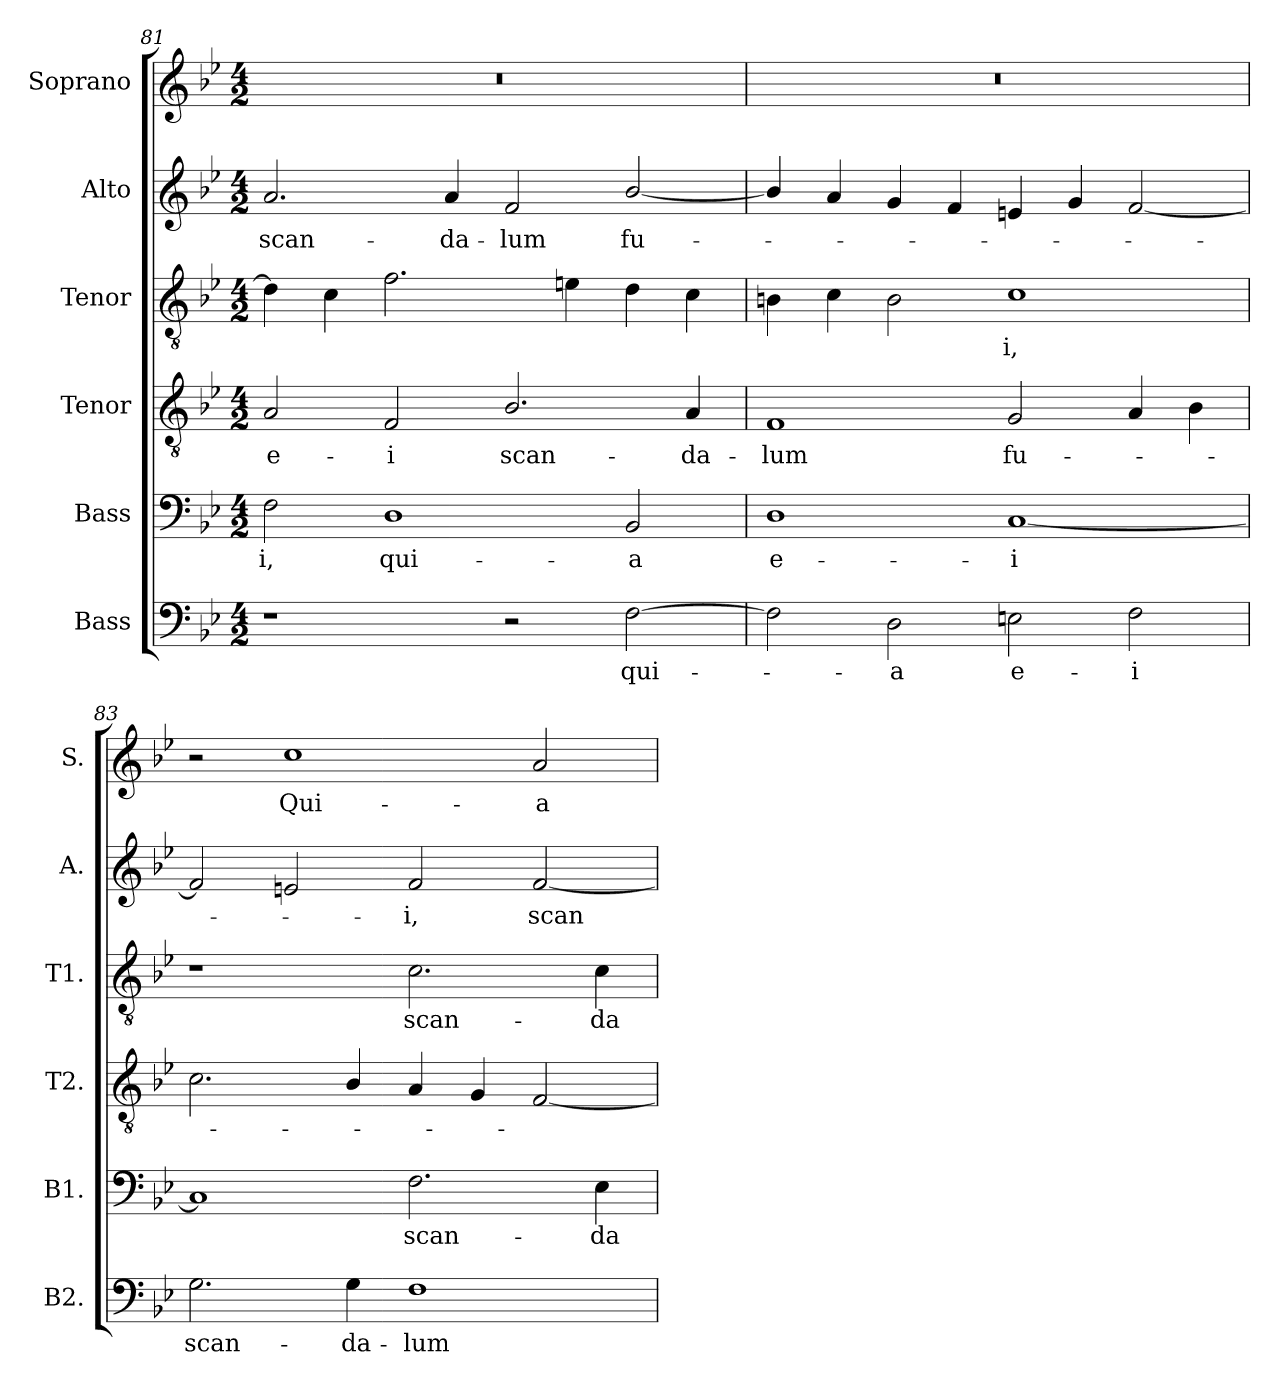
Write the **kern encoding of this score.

**kern	**text	**kern	**text	**kern	**text	**kern	**text	**kern	**text	**kern	**text
*part6	*part6	*part5	*part5	*part4	*part4	*part3	*part3	*part2	*part2	*part1	*part1
*staff6	*staff6	*staff5	*staff5	*staff4	*staff4	*staff3	*staff3	*staff2	*staff2	*staff1	*staff1
*I"Bass	*	*I"Bass	*	*I"Tenor	*	*I"Tenor	*	*I"Alto	*	*I"Soprano	*
*I'B2.	*	*I'B1.	*	*I'T2.	*	*I'T1.	*	*I'A.	*	*I'S.	*
!!LO:PB:g=z
*clefF4	*	*clefF4	*	*clefGv2	*	*clefGv2	*	*clefG2	*	*clefG2	*
*	*	*	*	*ITrd7c12	*	*ITrd7c12	*	*	*	*	*
*k[b-e-]	*	*k[b-e-]	*	*k[b-e-]	*	*k[b-e-]	*	*k[b-e-]	*	*k[b-e-]	*
*B-:	*	*B-:	*	*B-:	*	*B-:	*	*B-:	*	*B-:	*
*M4/2	*	*M4/2	*	*M4/2	*	*M4/2	*	*M4/2	*	*M4/2	*
=81	=81	=81	=81	=81	=81	=81	=81	=81	=81	=81	=81
!	!	!	!LO:LY:b:color=#000000	!	!	!	!	!	!	!	!
!	!	!	!	!	!LO:LY:b:color=#000000	!	!	!	!	!	!
!	!	!	!	!	!	!	!	!	!LO:LY:b:color=#000000	!LO:N:vis=1	!
1r	.	2Fi\	-i,	2AAi/	e-	4Di\]	.	2.ai/	scan-	0r	.
.	.	.	.	.	.	4Ci\	.	.	.	.	.
!	!	!	!LO:LY:b:color=#000000	!	!	!	!	!	!	!	!
!	!	!	!	!	!LO:LY:b:color=#000000	!	!	!	!	!	!
.	.	1Di	qui-	2FFi/	-i	2.Fi\	.	.	.	.	.
!	!	!	!	!	!	!	!	!	!LO:LY:b:color=#000000	!	!
.	.	.	.	.	.	.	.	4ai/	-da-	.	.
!	!	!	!	!	!LO:LY:b:color=#000000	!	!	!	!	!	!
!	!	!	!	!	!	!	!	!	!LO:LY:b:color=#000000	!	!
2r	.	.	.	2.BB-i/	scan-	.	.	2fi/	-lum	.	.
.	.	.	.	.	.	4Eni\	.	.	.	.	.
!	!LO:LY:b:color=#000000	!	!	!	!	!	!	!	!	!	!
!	!	!	!LO:LY:b:color=#000000	!	!	!	!	!	!	!	!
!	!	!	!	!	!	!	!	!	!LO:LY:b:color=#000000	!	!
[>2Fi\	qui-	2BB-i/	-a	.	.	4Di\	.	[<2b-i/	fu-	.	.
!	!	!	!	!	!LO:LY:b:color=#000000	!	!	!	!	!	!
.	.	.	.	4AAi/	-da-	4Ci\	.	.	.	.	.
=82	=82	=82	=82	=82	=82	=82	=82	=82	=82	=82	=82
!	!	!	!LO:LY:b:color=#000000	!	!	!	!	!	!	!	!
!	!	!	!	!	!LO:LY:b:color=#000000	!	!	!	!	!LO:N:vis=1	!
2Fi\]	.	1Di	e-	1FFi	-lum	4BBni\	.	4b-i/]	.	0r	.
.	.	.	.	.	.	4Ci\	.	4ai/	.	.	.
!	!LO:LY:b:color=#000000	!	!	!	!	!	!	!	!	!	!
2Di\	-a	.	.	.	.	2BBi\	.	4gi/	.	.	.
.	.	.	.	.	.	.	.	4fi/	.	.	.
!	!LO:LY:b:color=#000000	!	!	!	!	!	!	!	!	!	!
!	!	!	!LO:LY:b:color=#000000	!	!	!	!	!	!	!	!
!	!	!	!	!	!LO:LY:b:color=#000000	!	!	!	!	!	!
!	!	!	!	!	!	!	!LO:LY:b:color=#000000	!	!	!	!
2Eni\	e-	[<1Ci	-i	2GGi/	fu-	1Ci	-i,	4eni/	.	.	.
.	.	.	.	.	.	.	.	4gi/	.	.	.
!	!LO:LY:b:color=#000000	!	!	!	!	!	!	!	!	!	!
2Fi\	-i	.	.	4AAi/	.	.	.	[<2fi/	.	.	.
.	.	.	.	4BB-i\	.	.	.	.	.	.	.
=83	=83	=83	=83	=83	=83	=83	=83	=83	=83	=83	=83
!	!LO:LY:b:color=#000000	!	!	!	!	!	!	!	!	!	!
2.Gi\	scan-	1Ci]	.	2.Ci\	.	1r	.	2fi/]	.	2r	.
!	!	!	!	!	!	!	!	!	!	!	!LO:LY:b:color=#000000
.	.	.	.	.	.	.	.	2eni/	.	1cci	Qui-
!	!LO:LY:b:color=#000000	!	!	!	!	!	!	!	!	!	!
4Gi\	-da-	.	.	4BB-i/	.	.	.	.	.	.	.
!	!LO:LY:b:color=#000000	!	!	!	!	!	!	!	!	!	!
!	!	!	!LO:LY:b:color=#000000	!	!	!	!	!	!	!	!
!	!	!	!	!	!	!	!LO:LY:b:color=#000000	!	!	!	!
!	!	!	!	!	!	!	!	!	!LO:LY:b:color=#000000	!	!
1Fi	-lum	2.Fi\	scan-	4AAi/	.	2.Ci\	scan-	2fi/	-i,	.	.
.	.	.	.	4GGi/	.	.	.	.	.	.	.
!	!	!	!	!	!	!	!	!	!LO:LY:b:color=#000000	!	!
!	!	!	!	!	!	!	!	!	!	!	!LO:LY:b:color=#000000
.	.	.	.	[<2FFi/	.	.	.	[<2fi/	scan-	2ai/	-a
!	!	!	!LO:LY:b:color=#000000	!	!	!	!	!	!	!	!
!	!	!	!	!	!	!	!LO:LY:b:color=#000000	!	!	!	!
.	.	4E-i\	-da-	.	.	4Ci\	-da-	.	.	.	.
=	=	=	=	=	=	=	=	=	=	=	=
*-	*-	*-	*-	*-	*-	*-	*-	*-	*-	*-	*-
